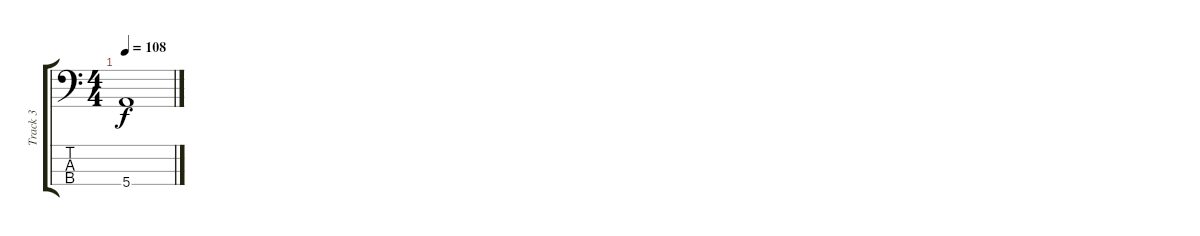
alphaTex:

\track ("Track 3" "Track 3") {instrument electricbasspick}
\staff {score tabs}
\tuning (G2 D2 A1 E1) {hide}
\ts (4 4)
\tempo 108
\clef f4
\ks c
5.4{t}.1{dy f}
